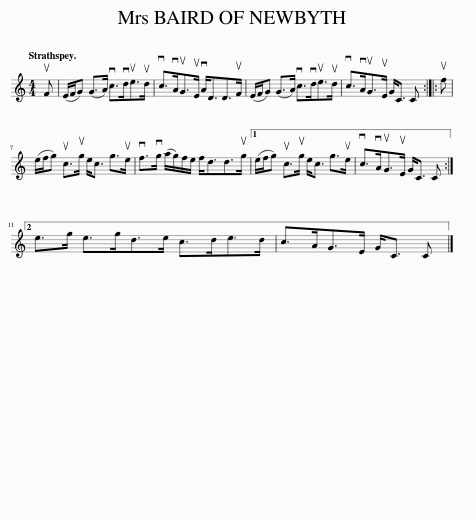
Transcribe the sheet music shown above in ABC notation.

X:1
L:1/8
Q:1/4=120
M:4/4
I:linebreak $
K:C
V:1 treble
V:1
 uF | (E/F/G) (G>A) vc>vdue>ud | vc>vAuG>uE vA<DD>uF | (E/F/G) (G>A) vc>vdue>ud | vc>vAuG>uE G<C C :: %5
 uf |$ (e/f/g) uc>ug e<c g>ue | vf>vg (a/g/)f/e/ f<dd>ug |1 (e/f/g) uc>ug e<c g>ue | vc>vAuG>uE G<C C :|2$ %10
 e>g e>gd>e c>de>d | c>AG>E G<C C |] %12
